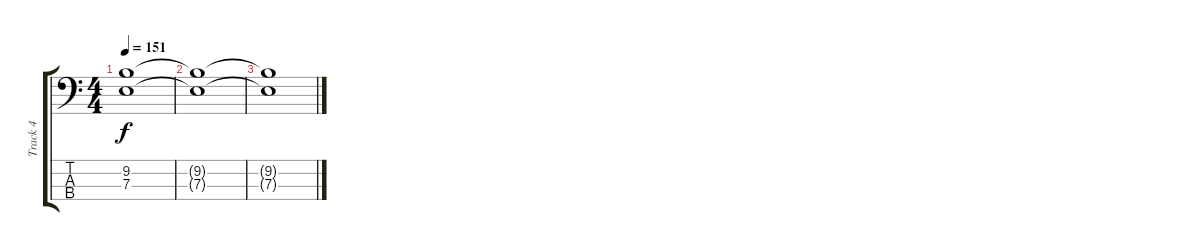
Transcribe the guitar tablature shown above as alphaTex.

\track ("Track 4" "Track 4") {instrument electricbasspick}
\staff {score tabs}
\tuning (G2 D2 A1 E1) {hide}
\ts (4 4)
\tempo 151
\clef f4
\ks c
(9.2 7.3).1{dy f} |
(9.2{t} 7.3{t}).1 |
(9.2{t} 7.3{t}).1
